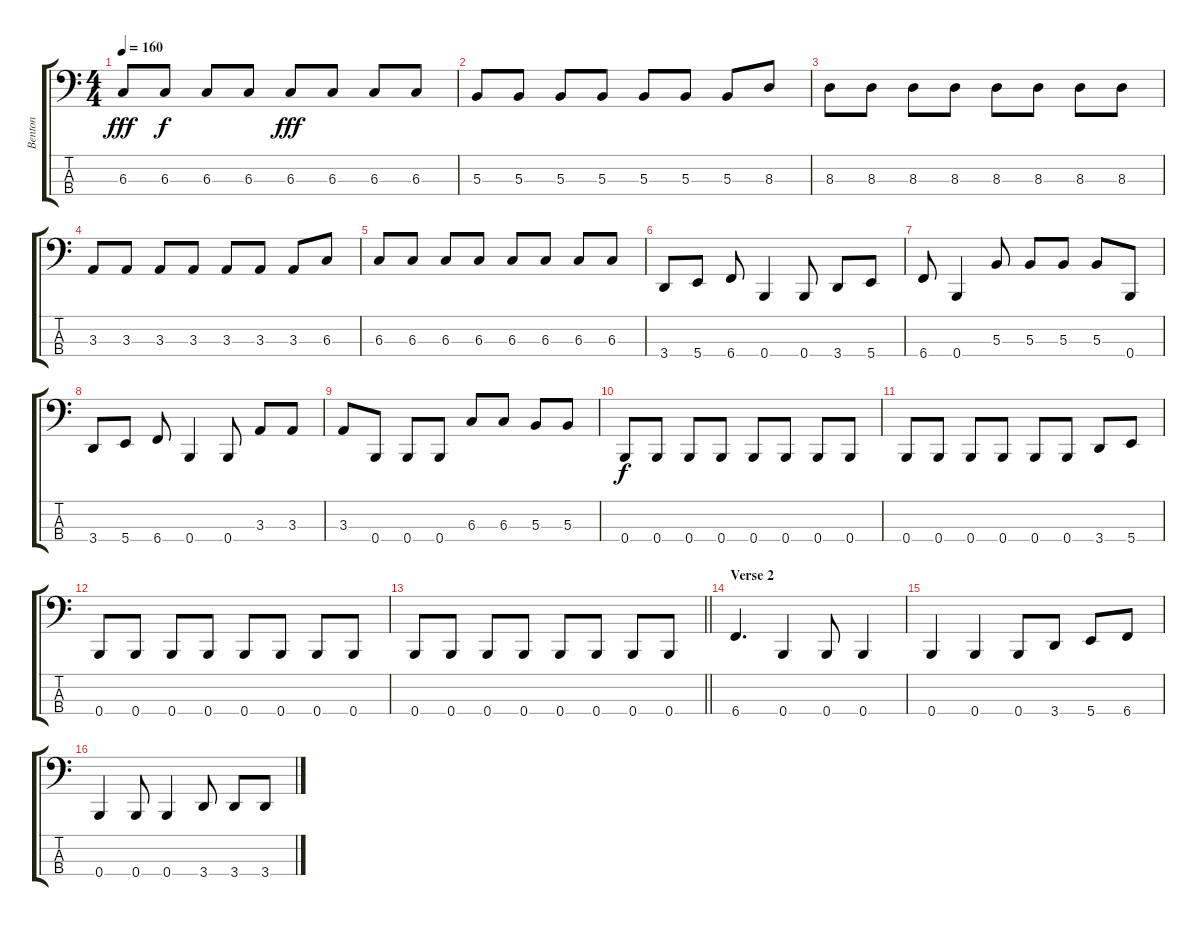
\track ("Benton" "Benton") {instrument electricbassfinger}
\staff {score tabs}
\tuning (E2 B1 Gb1 B0) {hide}
\ts (4 4)
\tempo 160
\clef f4
\ks c
6.3.8{dy fff} 6.3.8{dy f} 6.3.8 6.3.8 6.3.8{dy fff} 6.3.8 6.3.8 6.3.8 |
5.3.8 5.3.8 5.3.8 5.3.8 5.3.8 5.3.8 5.3.8 8.3.8 |
8.3.8 8.3.8 8.3.8 8.3.8 8.3.8 8.3.8 8.3.8 8.3.8 |
3.3.8 3.3.8 3.3.8 3.3.8 3.3.8 3.3.8 3.3.8 6.3.8 |
6.3.8 6.3.8 6.3.8 6.3.8 6.3.8 6.3.8 6.3.8 6.3.8 |
3.4.8 5.4.8 6.4.8 0.4.4 0.4.8 3.4.8 5.4.8 |
6.4.8 0.4.4 5.3.8 5.3.8 5.3.8 5.3.8 0.4.8 |
3.4.8 5.4.8 6.4.8 0.4.4 0.4.8 3.3.8 3.3.8 |
3.3.8 0.4.8 0.4.8 0.4.8 6.3.8 6.3.8 5.3.8 5.3.8 |
0.4.8{dy f} 0.4.8 0.4.8 0.4.8 0.4.8 0.4.8 0.4.8 0.4.8 |
0.4.8 0.4.8 0.4.8 0.4.8 0.4.8 0.4.8 3.4.8 5.4.8 |
0.4.8 0.4.8 0.4.8 0.4.8 0.4.8 0.4.8 0.4.8 0.4.8 |
\barLineRight lightlight
0.4.8 0.4.8 0.4.8 0.4.8 0.4.8 0.4.8 0.4.8 0.4.8 |
\section ("" "Verse 2")
6.4.4{d} 0.4.4 0.4.8 0.4.4 |
0.4.4 0.4.4 0.4.8 3.4.8 5.4.8 6.4.8 |
0.4.4 0.4.8 0.4.4 3.4.8 3.4.8 3.4.8
